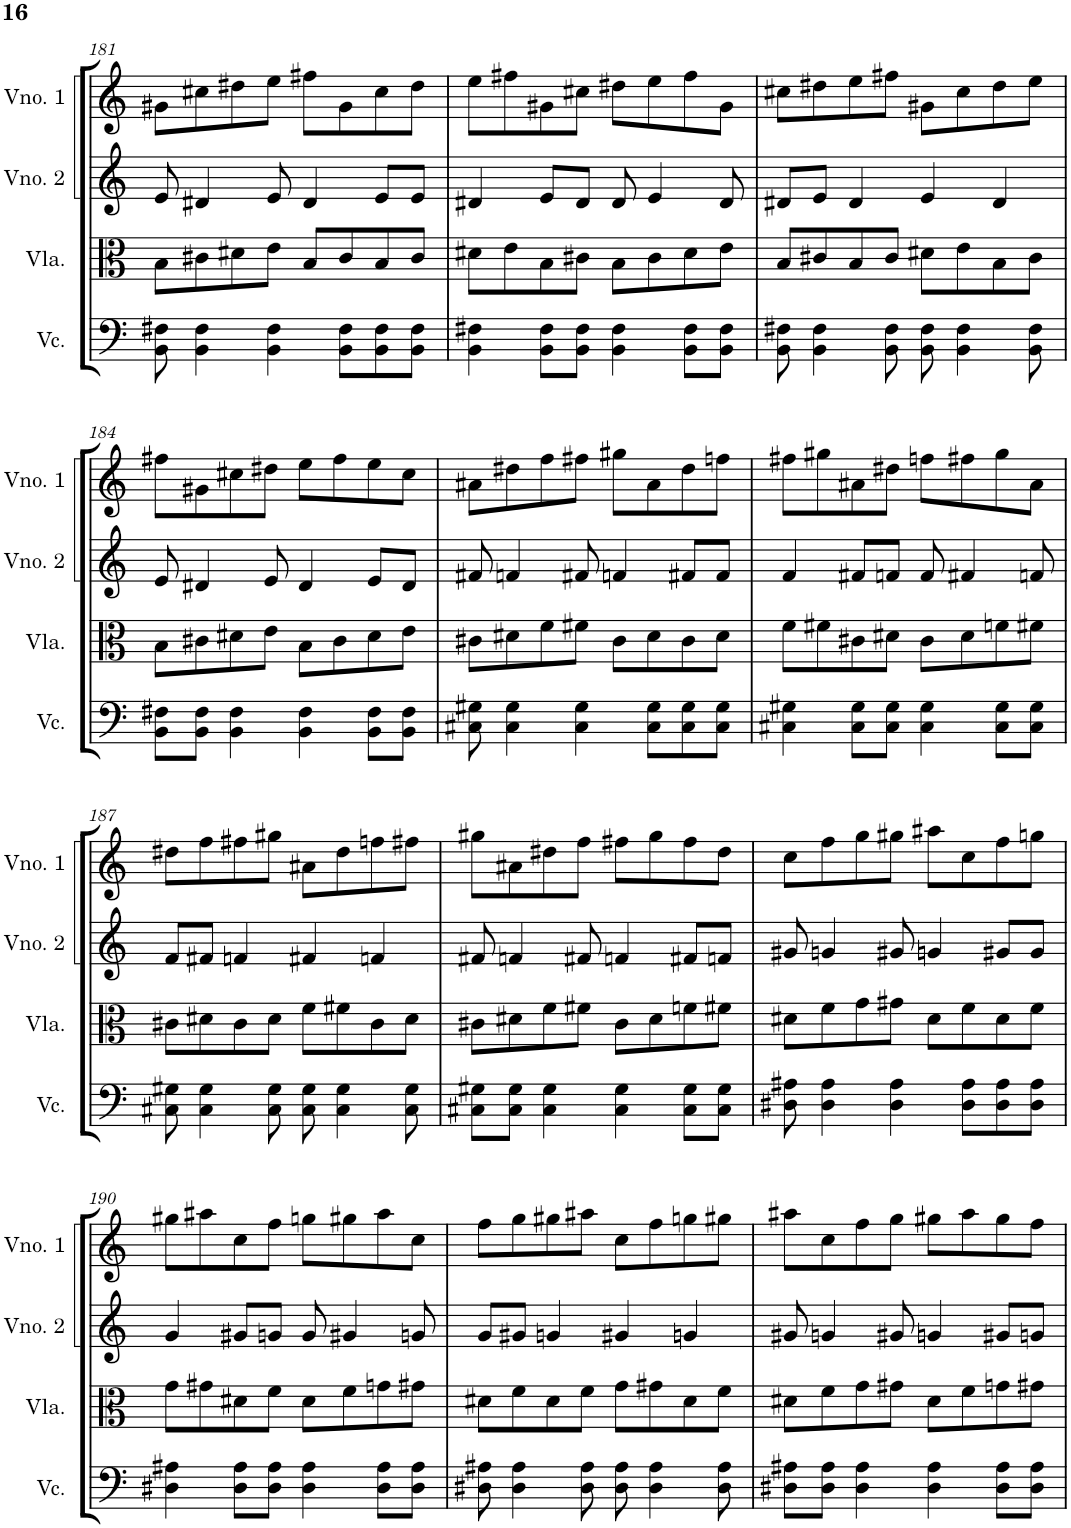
**kern	**kern	**kern	**kern
*part4	*part3	*part2	*part1
*staff4	*staff3	*staff2	*staff1
*I"Violoncelo	*I"Viola	*I"Violino 2	*I"Violino 1
*I'Vc.	*I'Vla.	*I'Vno. 2	*I'Vno. 1
!!LO:PB:g=z
*clefF4	*clefC3	*clefG2	*clefG2
*k[]	*k[]	*k[]	*k[]
*M4/4	*M4/4	*M4/4	*M4/4
=181	=181	=181	=181
8BB\ 8F#X\	8B\L	8e/	8g#X\L
4BB\ 4F#\	8c#X\	4d#X/	8cc#X\
.	8d#X\	.	8dd#X\
4BB\ 4F#\	8e\J	8e/	8ee\J
.	8B/L	4d#/	8ff#X\L
8BB\ 8F#\L	8c#/	.	8g#\
8BB\ 8F#\	8B/	8e/L	8cc#\
8BB\ 8F#\J	8c#/J	8e/J	8dd#\J
=182	=182	=182	=182
4BB\ 4F#X\	8d#X\L	4d#X/	8ee\L
.	8e\	.	8ff#X\
8BB\ 8F#\L	8B\	8e/L	8g#X\
8BB\ 8F#\J	8c#X\J	8d#/J	8cc#X\J
4BB\ 4F#\	8B\L	8d#/	8dd#X\L
.	8c#\	4e/	8ee\
8BB\ 8F#\L	8d#\	.	8ff#\
8BB\ 8F#\J	8e\J	8d#/	8g#\J
=183	=183	=183	=183
8BB\ 8F#X\	8B/L	8d#X/L	8cc#X\L
4BB\ 4F#\	8c#X/	8e/J	8dd#X\
.	8B/	4d#/	8ee\
8BB\ 8F#\	8c#/J	.	8ff#X\J
8BB\ 8F#\	8d#X\L	4e/	8g#X\L
4BB\ 4F#\	8e\	.	8cc#\
.	8B\	4d#/	8dd#\
8BB\ 8F#\	8c#\J	.	8ee\J
!!LO:LB:g=z
=184	=184	=184	=184
8BB\ 8F#X\L	8B\L	8e/	8ff#X\L
8BB\ 8F#\J	8c#X\	4d#X/	8g#X\
4BB\ 4F#\	8d#X\	.	8cc#X\
.	8e\J	8e/	8dd#X\J
4BB\ 4F#\	8B\L	4d#/	8ee\L
.	8c#\	.	8ff#\
8BB\ 8F#\L	8d#\	8e/L	8ee\
8BB\ 8F#\J	8e\J	8d#/J	8cc#\J
=185	=185	=185	=185
8C#X\ 8G#X\	8c#X\L	8f#X/	8a#X\L
4C#\ 4G#\	8d#X\	4fn/	8dd#X\
.	8f\	.	8ff\
4C#\ 4G#\	8f#X\J	8f#X/	8ff#X\J
.	8c#\L	4fn/	8gg#X\L
8C#\ 8G#\L	8d#\	.	8a#\
8C#\ 8G#\	8c#\	8f#X/L	8dd#\
8C#\ 8G#\J	8d#\J	8f#/J	8ffn\J
=186	=186	=186	=186
4C#X\ 4G#X\	8f\L	4f/	8ff#X\L
.	8f#X\	.	8gg#X\
8C#\ 8G#\L	8c#X\	8f#X/L	8a#X\
8C#\ 8G#\J	8d#X\J	8fn/J	8dd#X\J
4C#\ 4G#\	8c#\L	8f/	8ffn\L
.	8d#\	4f#X/	8ff#X\
8C#\ 8G#\L	8fn\	.	8gg#\
8C#\ 8G#\J	8f#X\J	8fn/	8a#\J
!!LO:LB:g=z
=187	=187	=187	=187
8C#X\ 8G#X\	8c#X\L	8f/L	8dd#X\L
4C#\ 4G#\	8d#X\	8f#X/J	8ff\
.	8c#\	4fn/	8ff#X\
8C#\ 8G#\	8d#\J	.	8gg#X\J
8C#\ 8G#\	8f\L	4f#X/	8a#X\L
4C#\ 4G#\	8f#X\	.	8dd#\
.	8c#\	4fn/	8ffn\
8C#\ 8G#\	8d#\J	.	8ff#X\J
=188	=188	=188	=188
8C#X\ 8G#X\L	8c#X\L	8f#X/	8gg#X\L
8C#\ 8G#\J	8d#X\	4fn/	8a#X\
4C#\ 4G#\	8f\	.	8dd#X\
.	8f#X\J	8f#X/	8ff\J
4C#\ 4G#\	8c#\L	4fn/	8ff#X\L
.	8d#\	.	8gg#\
8C#\ 8G#\L	8fn\	8f#X/L	8ff#\
8C#\ 8G#\J	8f#X\J	8fn/J	8dd#\J
=189	=189	=189	=189
8D#X\ 8A#X\	8d#X\L	8g#X/	8cc\L
4D#\ 4A#\	8f\	4gn/	8ff\
.	8g\	.	8gg\
4D#\ 4A#\	8g#X\J	8g#X/	8gg#X\J
.	8d#\L	4gn/	8aa#X\L
8D#\ 8A#\L	8f\	.	8cc\
8D#\ 8A#\	8d#\	8g#X/L	8ff\
8D#\ 8A#\J	8f\J	8g#/J	8ggn\J
!!LO:LB:g=z
=190	=190	=190	=190
4D#X\ 4A#X\	8g\L	4g/	8gg#X\L
.	8g#X\	.	8aa#X\
8D#\ 8A#\L	8d#X\	8g#X/L	8cc\
8D#\ 8A#\J	8f\J	8gn/J	8ff\J
4D#\ 4A#\	8d#\L	8g/	8ggn\L
.	8f\	4g#X/	8gg#X\
8D#\ 8A#\L	8gn\	.	8aa#\
8D#\ 8A#\J	8g#X\J	8gn/	8cc\J
=191	=191	=191	=191
8D#X\ 8A#X\	8d#X\L	8g/L	8ff\L
4D#\ 4A#\	8f\	8g#X/J	8gg\
.	8d#\	4gn/	8gg#X\
8D#\ 8A#\	8f\J	.	8aa#X\J
8D#\ 8A#\	8g\L	4g#X/	8cc\L
4D#\ 4A#\	8g#X\	.	8ff\
.	8d#\	4gn/	8ggn\
8D#\ 8A#\	8f\J	.	8gg#X\J
=192	=192	=192	=192
8D#X\ 8A#X\L	8d#X\L	8g#X/	8aa#X\L
8D#\ 8A#\J	8f\	4gn/	8cc\
4D#\ 4A#\	8g\	.	8ff\
.	8g#X\J	8g#X/	8gg\J
4D#\ 4A#\	8d#\L	4gn/	8gg#X\L
.	8f\	.	8aa#\
8D#\ 8A#\L	8gn\	8g#X/L	8gg#\
8D#\ 8A#\J	8g#X\J	8gn/J	8ff\J
=	=	=	=
*-	*-	*-	*-
